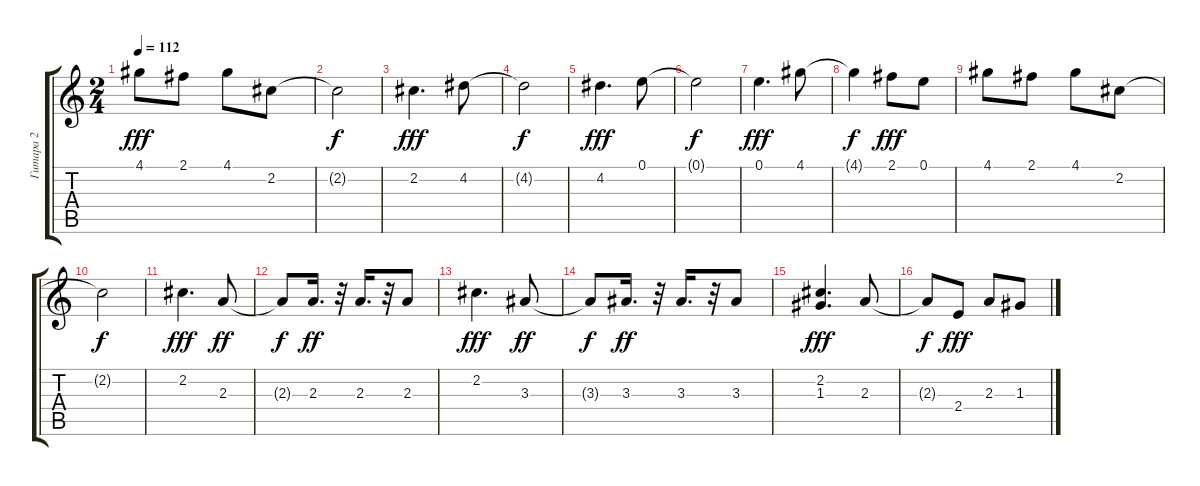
\track ("Гитара 2" "Гитара 2") {instrument distortionguitar}
\staff {score tabs}
\tuning (E4 B3 G3 D3 A2 E2) {hide}
\ts (2 4)
\tempo 112
\clef g2
\ks c
4.1.8{dy fff} 2.1.8 4.1.8 2.2.8 |
2.2{t}.2{dy f} |
2.2.4{d dy fff} 4.2.8 |
4.2{t}.2{dy f} |
4.2.4{d dy fff} 0.1.8 |
0.1{t}.2{dy f} |
0.1.4{d dy fff} 4.1.8 |
4.1{t}.4{dy f} 2.1.8{dy fff} 0.1.8 |
4.1.8 2.1.8 4.1.8 2.2.8 |
2.2{t}.2{dy f} |
2.2.4{d dy fff} 2.3.8{dy ff} |
2.3{t}.8{dy f} 2.3.16{d dy ff} r.32 2.3.16{d} r.32 2.3.8 |
2.2.4{d dy fff} 3.3.8{dy ff} |
3.3{t}.8{dy f} 3.3.16{d dy ff} r.32 3.3.16{d} r.32 3.3.8 |
(2.2 1.3).4{d dy fff} 2.3.8 |
2.3{t}.8{dy f} 2.4.8{dy fff} 2.3.8 1.3.8
